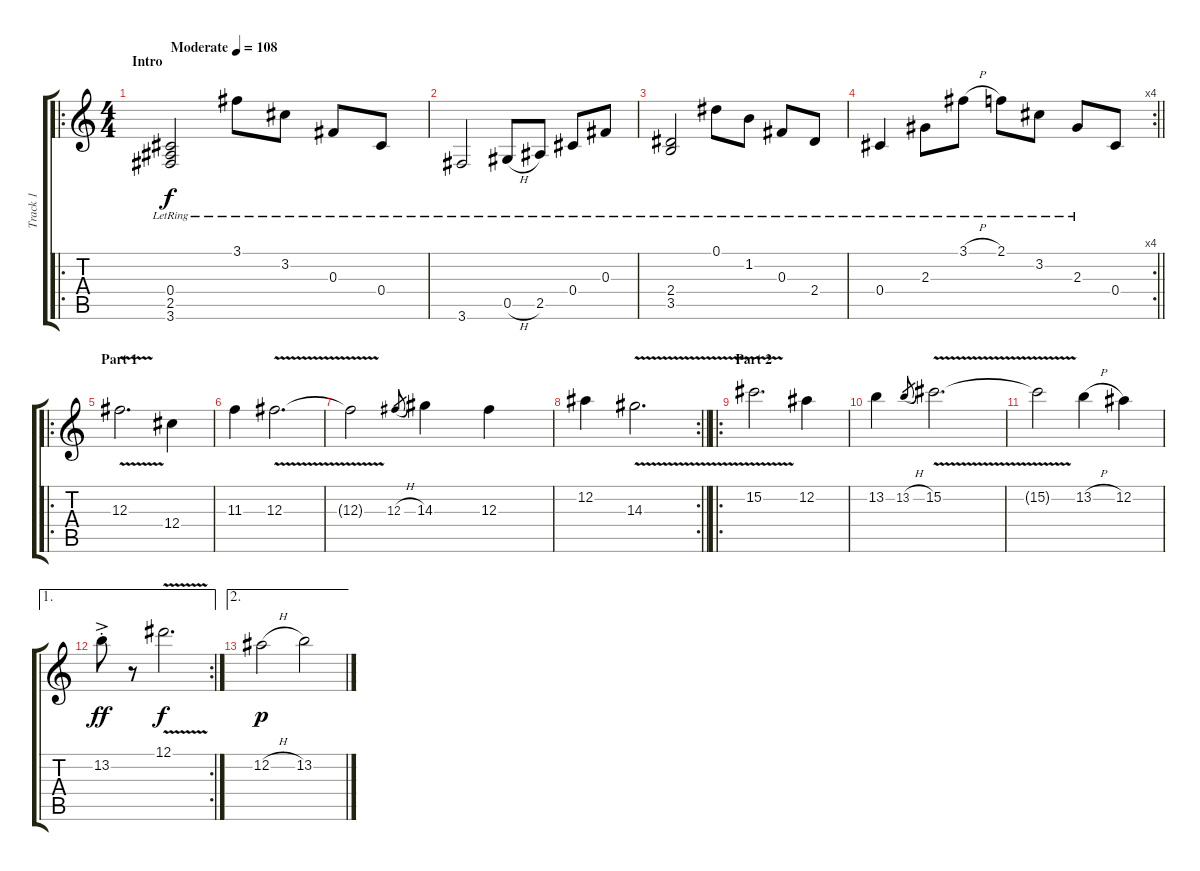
\track ("Track 1" "Track 1") {instrument electricguitarjazz}
\staff {score tabs}
\tuning (Eb4 Bb3 Gb3 Db3 Ab2 Eb2) {hide}
\ro
\ts (4 4)
\section ("" "Intro")
\tempo (108 "Moderate")
\clef g2
\ks c
(0.4{lr} 2.5{lr} 3.6{lr}).2{dy f instrument electricguitarjazz} 3.1{lr}.8 3.2{lr}.8 0.3{lr}.8 0.4{lr}.8 |
3.6{lr}.2 0.5{h lr}.8 2.5{lr}.8 0.4{lr}.8 0.3{lr}.8 |
(2.4{lr} 3.5{lr}).2 0.1{lr}.8 1.2{lr}.8 0.3{lr}.8 2.4{lr}.8 |
\rc 4
\barLineRight lightlight
0.4{lr}.4 2.3{lr}.8 3.1{h lr}.8 2.1{lr}.8 3.2{lr}.8 2.3{lr}.8 0.4.8 |
\ro
\section ("" "Part 1")
12.3{v}.2{d} 12.4.4 |
11.3.4 12.3{v}.2{d} |
12.3{t}.2 12.3{h}.8{gr} 14.3.4 12.3.4 |
\rc 2
\barLineRight lightlight
12.2.4 14.3{v}.2{d} |
\ro
\section ("" "Part 2")
15.2{v}.2{d} 12.2.4 |
13.2.4 13.2{h}.8{gr} 15.2{v}.2{d} |
15.2{t}.2 13.2{h}.4 12.2.4 |
\ae 1
\rc 2
13.2{ac st}.8{dy ff} r.8 12.1{v}.2{d dy f} |
\ae 2
12.2{h}.2{dy p} 13.2.2
